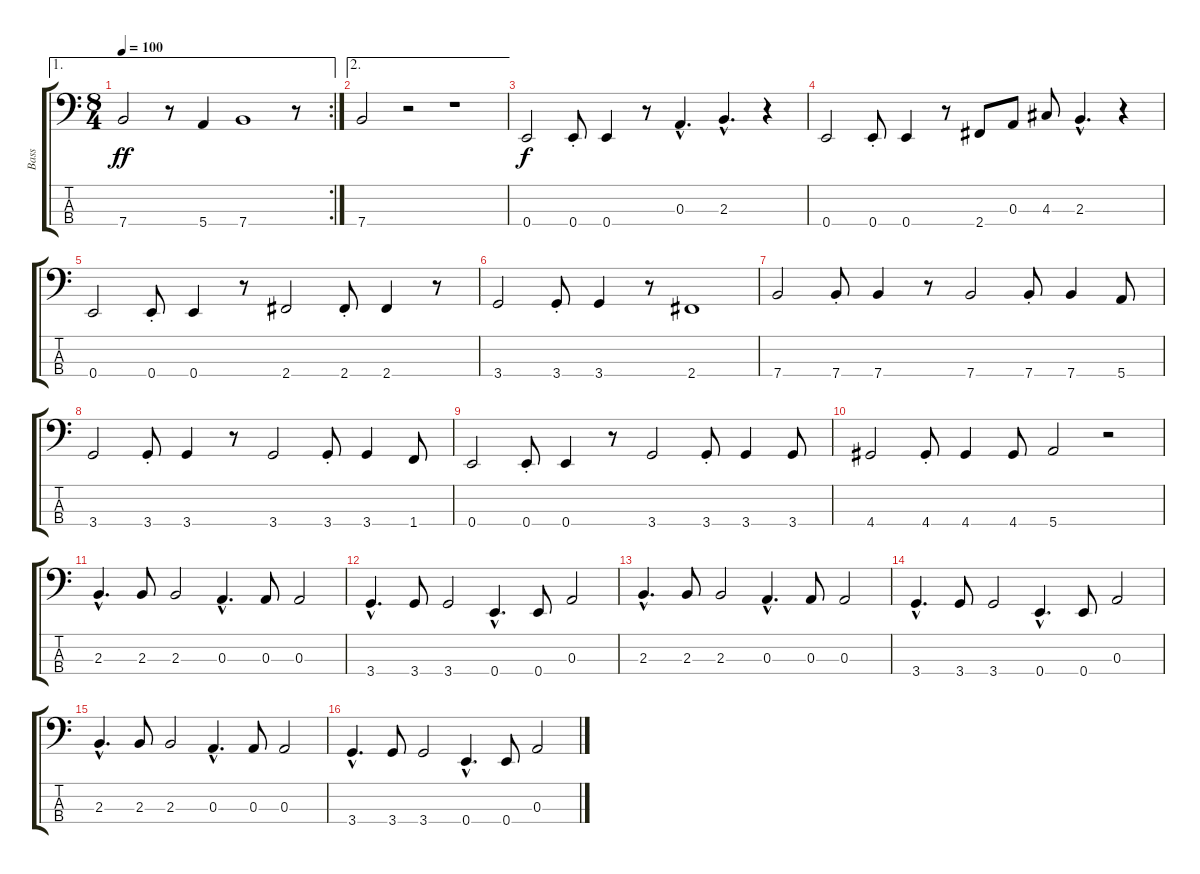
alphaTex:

\track ("Bass" "Bass") {instrument electricbassfinger}
\staff {score tabs}
\tuning (G2 D2 A1 E1) {hide}
\ae 1
\rc 2
\ts (8 4)
\tempo 100
\clef f4
\ks c
7.4.2{dy ff} r.8 5.4.4 7.4.1 r.8 |
\ae 2
7.4.2 r.2 r.1 |
0.4.2{dy f} 0.4{st}.8 0.4.4 r.8 0.3{hac}.4{d} 2.3{hac}.4{d} r.4 |
0.4.2 0.4{st}.8 0.4.4 r.8 2.4.8 0.3.8 4.3.8 2.3{hac}.4{d} r.4 |
0.4.2 0.4{st}.8 0.4.4 r.8 2.4.2 2.4{st}.8 2.4.4 r.8 |
3.4.2 3.4{st}.8 3.4.4 r.8 2.4.1 |
7.4.2 7.4{st}.8 7.4.4 r.8 7.4.2 7.4{st}.8 7.4.4 5.4.8 |
3.4.2 3.4{st}.8 3.4.4 r.8 3.4.2 3.4{st}.8 3.4.4 1.4.8 |
0.4.2 0.4{st}.8 0.4.4 r.8 3.4.2 3.4{st}.8 3.4.4 3.4.8 |
4.4.2 4.4{st}.8 4.4.4 4.4.8 5.4.2 r.2 |
2.3{hac}.4{d} 2.3.8 2.3.2 0.3{hac}.4{d} 0.3.8 0.3.2 |
3.4{hac}.4{d} 3.4.8 3.4.2 0.4{hac}.4{d} 0.4.8 0.3.2 |
2.3{hac}.4{d} 2.3.8 2.3.2 0.3{hac}.4{d} 0.3.8 0.3.2 |
3.4{hac}.4{d} 3.4.8 3.4.2 0.4{hac}.4{d} 0.4.8 0.3.2 |
2.3{hac}.4{d} 2.3.8 2.3.2 0.3{hac}.4{d} 0.3.8 0.3.2 |
3.4{hac}.4{d} 3.4.8 3.4.2 0.4{hac}.4{d} 0.4.8 0.3.2
